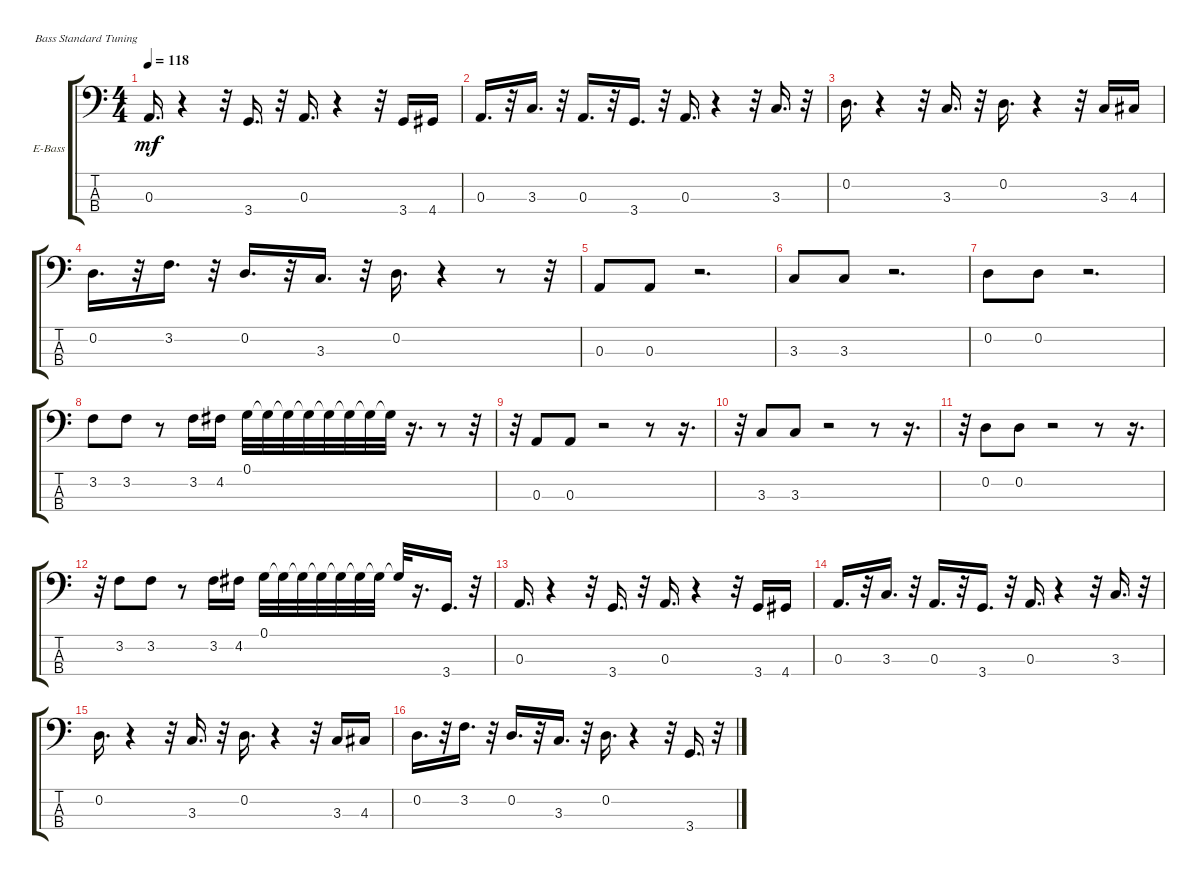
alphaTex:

\bracketExtendMode groupsimilarinstruments
\firstSystemTrackNameOrientation horizontal
\otherSystemsTrackNameOrientation horizontal
\track ("Bass" "E-Bass") {instrument electricbassfinger}
\staff {score tabs}
\tuning (G2 D2 A1 E1)
\ts (4 4)
\tempo 118
\clef f4
\ks c
0.3.16{d dy mf} r.4 r.32 3.4.16{d} r.32 0.3.16{d} r.4 r.32 3.4.16 4.4.16 |
0.3.16{d} r.32 3.3.16{d} r.32 0.3.16{d} r.32 3.4.16{d} r.32 0.3.16{d} r.4 r.32 3.3.16{d} r.32 |
0.2.16{d} r.4 r.32 3.3.16{d} r.32 0.2.16{d} r.4 r.32 3.3.16 4.3.16 |
0.2.16{d} r.32 3.2.16{d} r.32 0.2.16{d} r.32 3.3.16{d} r.32 0.2.16{d} r.4 r.8 r.32 |
0.3.8 0.3.8 r.2{d} |
3.3.8 3.3.8 r.2{d} |
0.2.8 0.2.8 r.2{d} |
3.2.8 3.2.8 r.8 3.2.16 4.2.16 0.1.32 0.1{t}.32 0.1{t}.32 0.1{t}.32 0.1{t}.32 0.1{t}.32 0.1{t}.32 0.1{t}.32 r.16{d} r.8 r.32 |
r.32 0.3.8 0.3.8 r.2 r.8 r.16{d} |
r.32 3.3.8 3.3.8 r.2 r.8 r.16{d} |
r.32 0.2.8 0.2.8 r.2 r.8 r.16{d} |
r.32 3.2.8 3.2.8 r.8 3.2.16 4.2.16 0.1.32 0.1{t}.32 0.1{t}.32 0.1{t}.32 0.1{t}.32 0.1{t}.32 0.1{t}.32 0.1{t}.32 r.16{d} 3.4.16{d} r.32 |
0.3.16{d} r.4 r.32 3.4.16{d} r.32 0.3.16{d} r.4 r.32 3.4.16 4.4.16 |
0.3.16{d} r.32 3.3.16{d} r.32 0.3.16{d} r.32 3.4.16{d} r.32 0.3.16{d} r.4 r.32 3.3.16{d} r.32 |
0.2.16{d} r.4 r.32 3.3.16{d} r.32 0.2.16{d} r.4 r.32 3.3.16 4.3.16 |
0.2.16{d} r.32 3.2.16{d} r.32 0.2.16{d} r.32 3.3.16{d} r.32 0.2.16{d} r.4 r.32 3.4.16{d} r.32
